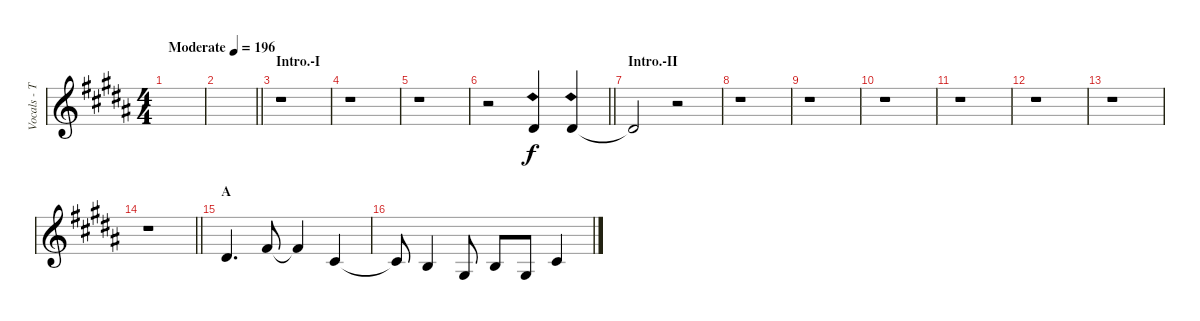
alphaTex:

\track ("Vocals - Takanori" "Vocals - T") {instrument lead6voice}
\staff {score}
\tuning (E4 B3 G3 D3 A2 E2) {hide}
\ts (4 4)
\tempo (196 "Moderate")
\clef g2
\ks b
|
\barLineRight lightlight
|
\section ("" "Intro.-I")
r.1 |
r.1 |
r.1 |
\barLineRight lightlight
r.2 4.2{sh 12}.4 4.2{sh 12}.4 |
\section ("" "Intro.-II")
4.2{t}.2 r.2 |
r.1 |
r.1 |
r.1 |
r.1 |
r.1 |
r.1 |
\barLineRight lightlight
r.1 |
\section ("" "A")
4.2.4{d} 2.1.8 2.1{t}.4 2.2.4 |
2.2{t}.8 0.2.4 1.3.8 0.2.8 1.3.8 2.2.4
